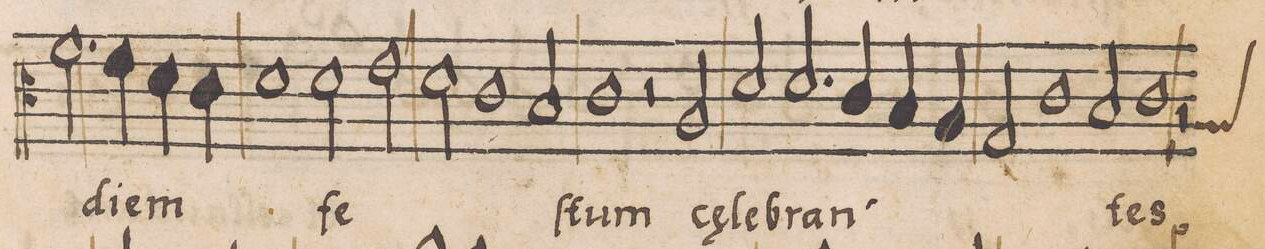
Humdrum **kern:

**kern	**text	**text
*I"CANTVS	*	*
*clefC3	*	*
*k[]	*	*
*met(C|)	*	*
*M2/1	*	*
2.f\	di-	.
=13-	=13-	=13-
4e\	-em	.
4d\	.	.
4c\	.	.
1d	.	.
=14-	=14-	=14-
2d\	fe-	.
2e\	.	.
2d\	.	.
1c\	.	.
=15-	=15-	=15-
2B/	.	.
1c	-ſtum	.
=16-	=16-	=16-
2r	.	.
2A/	c(a)e-	.
2d/	-le-	.
2.d/	-bran-	.
=17-	=17-	=17-
4c/	.	.
4B/	.	.
4A/	.	.
2G/	.	.
1c\	.	.
=18-	=18-	=18-
2B/	.	.
1c	-tes,	.
=19-	=19-	=19-
*	*ij	*
*custos:A	*	*
2r	.	.
*-	*-	*-
